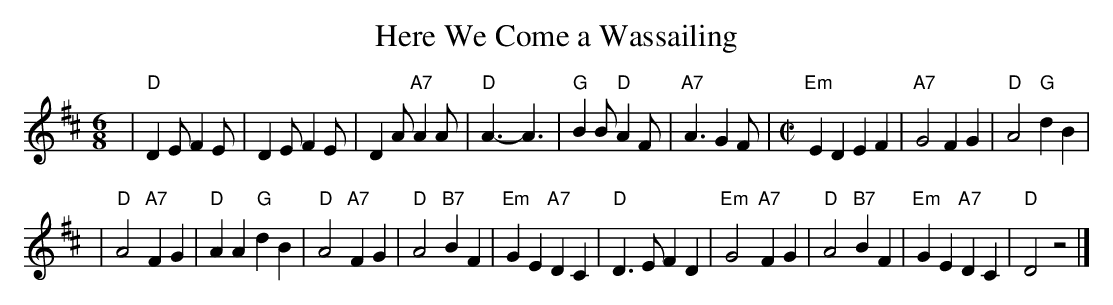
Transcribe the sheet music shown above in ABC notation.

X:1
T: Here We Come a Wassailing
M: 6/8
L: 1/8
K: D
| "D"D2E F2E \
| D2E F2E \
| D2A "A7"A2A \
| "D"A3- A3 \
| "G"B2B "D"A2F \
| "A7"A3 G2F \
|[M:C|] "Em"E2D2 E2F2 \
| "A7"G4 F2G2 \
| "D"A4 "G"d2B2 |
| "D"A4 "A7"F2G2 \
| "D"A2A2 "G"d2B2 \
| "D"A4 "A7"F2G2 \
| "D"A4 "B7"B2F2 \
| "Em"G2E2 "A7"D2C2 \
| "D"D3E F2D2 \
| "Em"G4 "A7"F2G2 \
| "D"A4 "B7"B2F2 \
| "Em"G2E2 "A7"D2C2 \
| "D"D4 z4 |]
